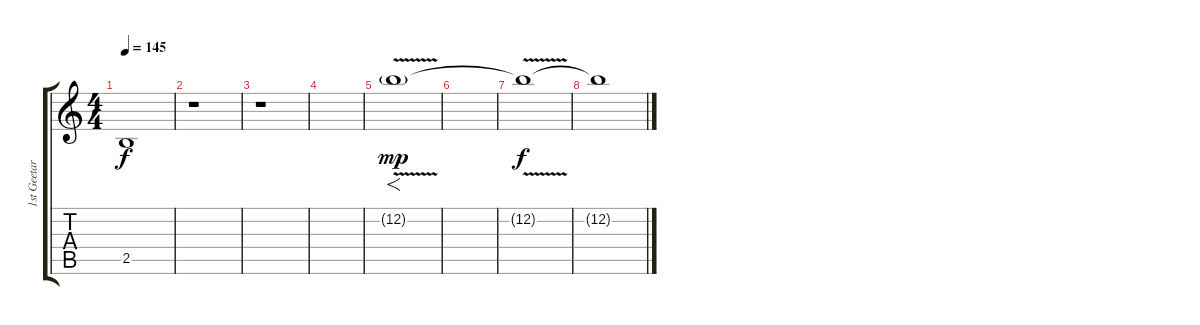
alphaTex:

\track ("1st Geetar" "1st Geetar") {instrument overdrivenguitar}
\staff {score tabs}
\tuning (E4 B3 G3 D3 A2 E2) {hide}
\ts (4 4)
\tempo 145
\clef g2
\ks c
2.5.1{dy f} |
r.1 |
r.1 |
|
12.2{v g}.1{f dy mp} |
|
12.2{t}.1{dy f} |
12.2{t}.1
